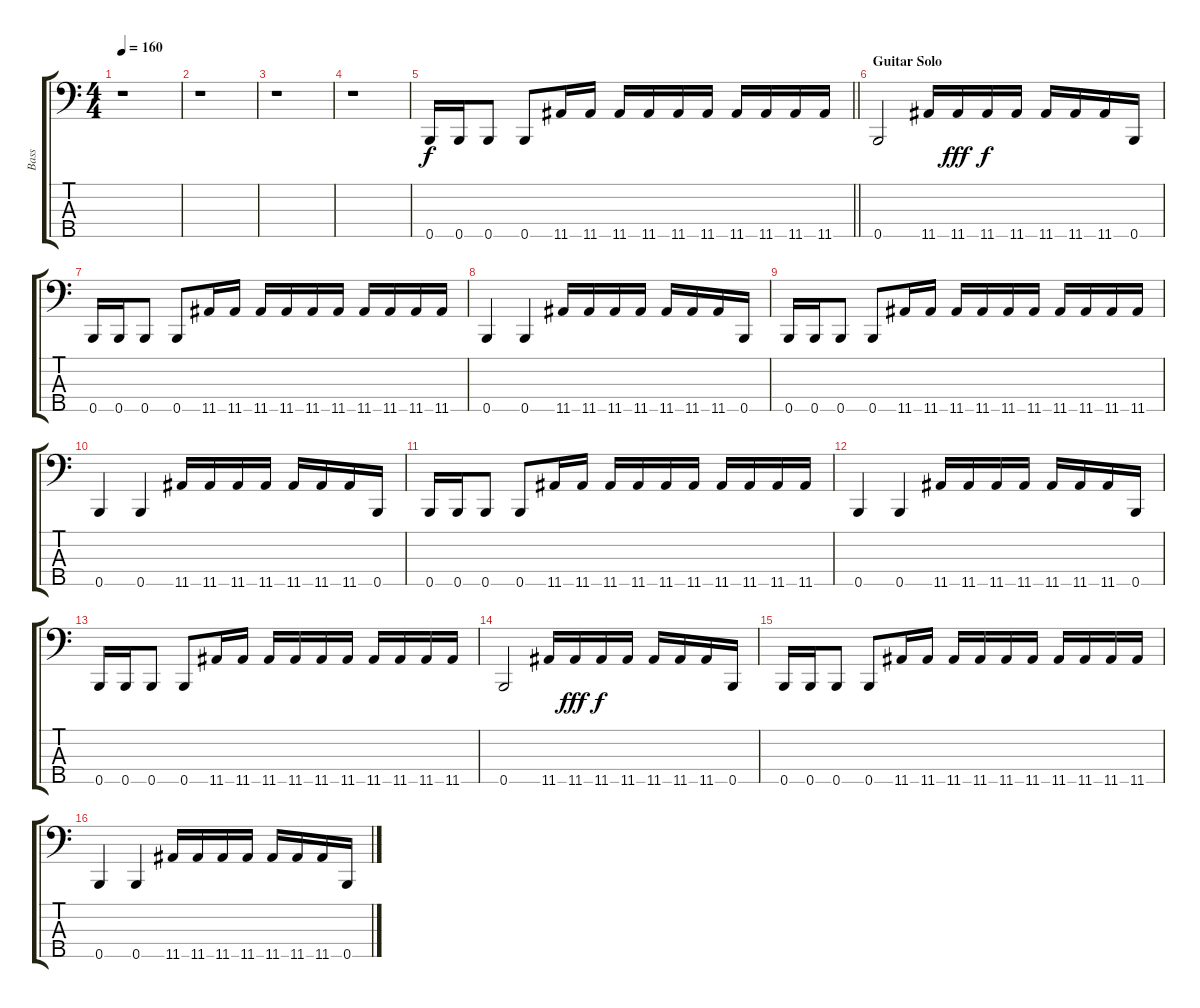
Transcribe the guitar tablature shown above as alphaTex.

\track ("Bass" "Bass") {instrument electricbasspick}
\staff {score tabs}
\tuning (G2 D2 A1 E1 B0) {hide}
\ts (4 4)
\tempo 160
\clef f4
\ks c
r.1{dy f} |
r.1 |
r.1 |
r.1 |
\barLineRight lightlight
0.5.16 0.5.16 0.5.8 0.5.8 11.5.16 11.5.16 11.5.16 11.5.16 11.5.16 11.5.16 11.5.16 11.5.16 11.5.16 11.5.16 |
\section ("" "Guitar Solo")
0.5.2 11.5.16 11.5.16{dy fff} 11.5.16{dy f} 11.5.16 11.5.16 11.5.16 11.5.16 0.5.16 |
0.5.16 0.5.16 0.5.8 0.5.8 11.5.16 11.5.16 11.5.16 11.5.16 11.5.16 11.5.16 11.5.16 11.5.16 11.5.16 11.5.16 |
0.5.4 0.5.4 11.5.16 11.5.16 11.5.16 11.5.16 11.5.16 11.5.16 11.5.16 0.5.16 |
0.5.16 0.5.16 0.5.8 0.5.8 11.5.16 11.5.16 11.5.16 11.5.16 11.5.16 11.5.16 11.5.16 11.5.16 11.5.16 11.5.16 |
0.5.4 0.5.4 11.5.16 11.5.16 11.5.16 11.5.16 11.5.16 11.5.16 11.5.16 0.5.16 |
0.5.16 0.5.16 0.5.8 0.5.8 11.5.16 11.5.16 11.5.16 11.5.16 11.5.16 11.5.16 11.5.16 11.5.16 11.5.16 11.5.16 |
0.5.4 0.5.4 11.5.16 11.5.16 11.5.16 11.5.16 11.5.16 11.5.16 11.5.16 0.5.16 |
0.5.16 0.5.16 0.5.8 0.5.8 11.5.16 11.5.16 11.5.16 11.5.16 11.5.16 11.5.16 11.5.16 11.5.16 11.5.16 11.5.16 |
0.5.2 11.5.16 11.5.16{dy fff} 11.5.16{dy f} 11.5.16 11.5.16 11.5.16 11.5.16 0.5.16 |
0.5.16 0.5.16 0.5.8 0.5.8 11.5.16 11.5.16 11.5.16 11.5.16 11.5.16 11.5.16 11.5.16 11.5.16 11.5.16 11.5.16 |
0.5.4 0.5.4 11.5.16 11.5.16 11.5.16 11.5.16 11.5.16 11.5.16 11.5.16 0.5.16
